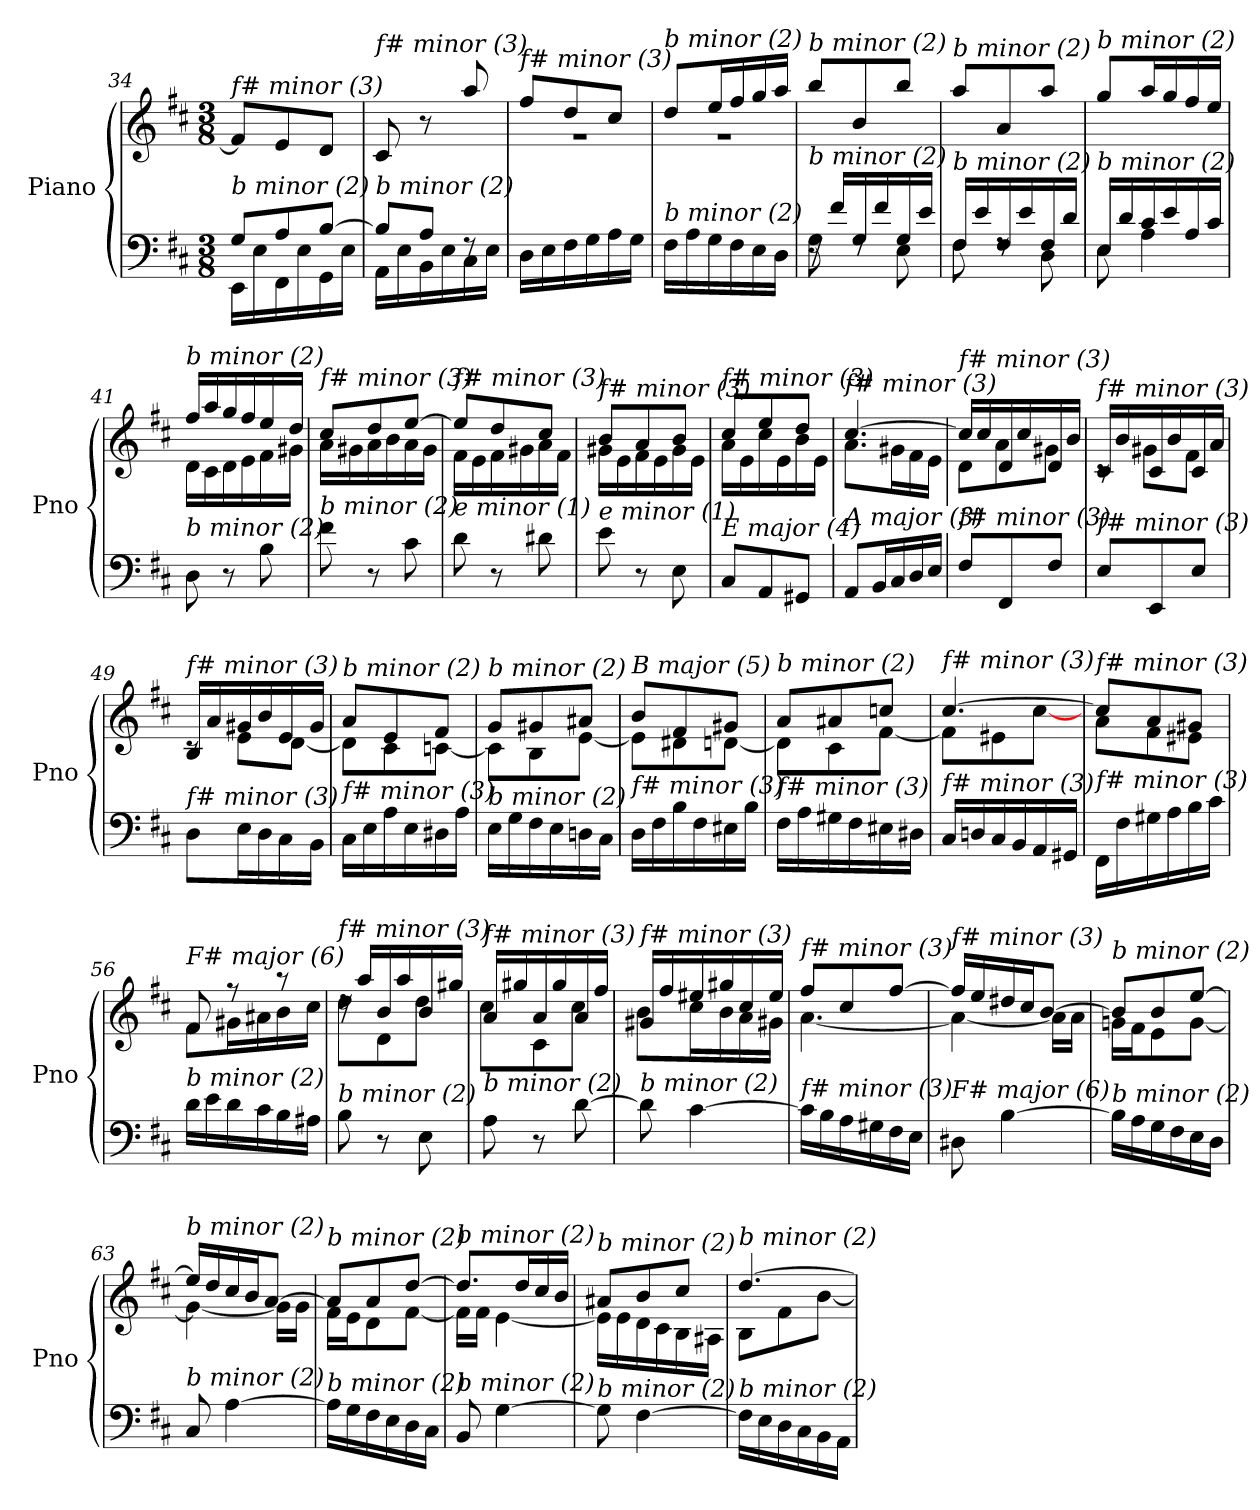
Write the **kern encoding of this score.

**kern	**kern
*part1	*part1
*staff2	*staff1
*I"Piano	*
*I'Pno	*
*clefF4	*clefG2
*k[f#c#]	*k[f#c#]
*M3/8	*M3/8
=34	=34
*^	*
!	!	!LO:TX:i:t=f# minor (3)
!LO:TX:i:t=b minor (2)	!	!
8G/L	16EE\LL	8f#/L]
.	16E\	.
8A/	16FF#\	8e/
.	16E\	.
[8B/J	16GG\	8d/J
.	16E\JJ	.
=35	=35	=35
!	!	!LO:TX:i:t=f# minor (3)
!LO:TX:i:t=b minor (2)	!	!
8B/L]	16AA\LL	8c#/
.	16E\	.
8A/J	16BB\	8r
.	16E\	.
8rF	16C#\	8aa/
.	16E\JJ	.
!!LO:LB:g=z
=36	=36	=36
*	*	*^
!	!	!LO:TX:i:t=f# minor (3)	!
!LO:TX:i:t=b minor (2)	!	!	!
*v	*v	*	*
16D\LL	8ff#/L	4.r
16E\	.	.
16F#\	8dd/	.
16G\	.	.
16A\	8cc#/J	.
16G\JJ	.	.
=37	=37	=37
!	!LO:TX:i:t=b minor (2)	!
!LO:TX:i:t=b minor (2)	!	!
16F#\LL	8dd/L	4.r
16A\	.	.
16G\	16ee/L	.
16F#\	16ff#/	.
16E\	16gg/	.
16D\JJ	16aa/JJ	.
*	*v	*v
=38	=38
*^	*
!	!	!LO:TX:i:t=b minor (2)
!LO:TX:i:t=b minor (2)	!	!
16rF	8G\	8bb/L
16f#/LL	.	.
16G/	8rF	8b/
16f#/	.	.
16G/	8E\	8bb/J
16e/JJ	.	.
=39	=39	=39
!	!	!LO:TX:i:t=b minor (2)
!LO:TX:i:t=b minor (2)	!	!
16F#/LL	8F#\	8aa/L
16e/	.	.
16F#/	8rF	8a/
16e/	.	.
16F#/	8D\	8aa/J
16d/JJ	.	.
=40	=40	=40
!	!	!LO:TX:i:t=b minor (2)
!LO:TX:i:t=b minor (2)	!	!
16E/LL	8E\	8gg/L
16d/	.	.
16c#/	4A\	16aa/L
16e/	.	16gg/
16A/	.	16ff#/
16c#/JJ	.	16ee/JJ
*v	*v	*
=41	=41
*	*^
!	!LO:TX:i:t=b minor (2)	!
!LO:TX:i:t=b minor (2)	!	!
8D\	16ff#/LL	16d\LL
.	16aa/	16c#\
8r	16gg/	16d\
.	16ff#/	16e\
8B\	16ee/	16f#\
.	16dd/JJ	16g#X\JJ
!!LO:LB:g=z	!!
=42	=42	=42
!	!LO:TX:i:t=f# minor (3)	!
!LO:TX:i:t=b minor (2)	!	!
8f#\	8cc#/L	16a\LL
.	.	16g#X\
8r	8dd/	16a\
.	.	16b\
8c#\	[8ee/J	16a\
.	.	16g#\JJ
=43	=43	=43
!	!LO:TX:i:t=f# minor (3)	!
!LO:TX:i:t=e minor (1)	!	!
8d\	8ee/L]	16f#\LL
.	.	16e\
8r	8dd/	16f#\
.	.	16g#X\
8d#X\	8cc#/J	16a\
.	.	16f#\JJ
=44	=44	=44
!	!LO:TX:i:t=f# minor (3)	!
!LO:TX:i:t=e minor (1)	!	!
8e\	8b/L	16g#X\LL
.	.	16e\
8r	8a/	16f#\
.	.	16e\
8E\	8b/J	16g#\
.	.	16e\JJ
=45	=45	=45
!	!LO:TX:i:t=f# minor (3)	!
!LO:TX:i:t=E major (4)	!	!
8C#/L	8cc#/L	16a\LL
.	.	16e\
8AA/	8ee/	16cc#\
.	.	16e\
8GG#X/J	8dd/J	16b\
.	.	16e\JJ
=46	=46	=46
!	!LO:TX:i:t=f# minor (3)	!
!LO:TX:i:t=A major (3)	!	!
8AA/L	[4.cc#/	8.a\L
16BB/L	.	.
16C#/	.	16g#X\L
16D/	.	16f#\
16E/JJ	.	16e\JJ
=47	=47	=47
!	!LO:TX:i:t=f# minor (3)	!
!LO:TX:i:t=f# minor (3)	!	!
8F#/L	16cc#/LL]	8d\L
.	16cc#/	.
8FF#/	16d/	8a\
.	16cc#/	.
8F#/J	16d/	8g#X\J
.	16b/JJ	.
!!LO:LB:g=z	!!
=48	=48	=48
!	!LO:TX:i:t=f# minor (3)	!
!LO:TX:i:t=f# minor (3)	!	!
8E/L	16c#/LL	8rc
.	16b/	.
8EE/	16c#/	8g#X\L
.	16b/	.
8E/J	16c#/	8f#\J
.	16a/JJ	.
=49	=49	=49
!	!LO:TX:i:t=f# minor (3)	!
!LO:TX:i:t=f# minor (3)	!	!
8D\L	16B/LL	8rc
.	16a/	.
16E\L	16g#X/	8e\L
16D\	16b/	.
16C#\	16e/	[8d\J
16BB\JJ	16g#/JJ	.
=50	=50	=50
!	!LO:TX:i:t=b minor (2)	!
!LO:TX:i:t=f# minor (3)	!	!
16C#\LL	8a/L	8d\L]
16E\	.	.
16A\	8e/	8c#\
16E\	.	.
16D#X\	8f#/J	[8cn\J
16A\JJ	.	.
=51	=51	=51
!	!LO:TX:i:t=b minor (2)	!
!LO:TX:i:t=b minor (2)	!	!
16E\LL	8g/L	8c\L]
16G\	.	.
16F#\	8g#X/	8B\
16E\	.	.
16Dn\	8a#X/J	[8e\J
16C#\JJ	.	.
=52	=52	=52
!	!LO:TX:i:t=B major (5)	!
!LO:TX:i:t=f# minor (3)	!	!
16D\LL	8b/L	8e\L]
16F#\	.	.
16B\	8f#/	8d#X\
16F#\	.	.
16E#X\	8g#X/J	[8dn\J
16B\JJ	.	.
!!LO:LB:g=z	!!
=53	=53	=53
!	!LO:TX:i:t=b minor (2)	!
!LO:TX:i:t=f# minor (3)	!	!
16F#\LL	8a/L	8d\L]
16A\	.	.
16G#X\	8a#X/	8c#\
16F#\	.	.
16E#X\	8ccni/J	[8f#\J
16D#X\JJ	.	.
=54	=54	=54
!	!LO:TX:i:t=f# minor (3)	!
!LO:TX:i:t=f# minor (3)	!	!
16C#/LL	[4.cc#/	8f#\L]
16Dn/	.	.
16C#/	.	8e#X\
16BB/	.	.
16AA/	.	[8cc#\J
16GG#X/JJ	.	.
=55	=55	=55
!	!LO:TX:i:t=f# minor (3)	!
!LO:TX:i:t=f# minor (3)	!	!
16FF#\LL	8cc#/L]	8a\L
16F#\	.	.
16G#X\	8a/	8f#\
16A\	.	.
16B\	8g#X/J	8e#X\J
16c#\JJ	.	.
=56	=56	=56
!	!LO:TX:i:t=F# major (6)	!
!LO:TX:i:t=b minor (2)	!	!
16d\LL	8f#/	8f#\L
16e\	.	.
16d\	8r	16g#X\L
16c#\	.	16a#X\
16B\	8r	16b\
16A#X\JJ	.	16cc#\JJ
=57	=57	=57
!	!LO:TX:i:t=f# minor (3)	!
!LO:TX:i:t=b minor (2)	!	!
8B\	16rdd	8dd\L
.	16aa/LL	.
8r	16b/	8d\
.	16aa/	.
8E\	16b/	8dd\J
.	16gg#X/JJ	.
=58	=58	=58
!	!LO:TX:i:t=f# minor (3)	!
!LO:TX:i:t=b minor (2)	!	!
8A\	16a/LL	8cc#\L
.	16gg#X/	.
8r	16a/	8c#\
.	16gg#/	.
[8d\	16a/	8cc#\J
.	16ff#/JJ	.
!!LO:LB:g=z	!!
=59	=59	=59
!	!LO:TX:i:t=f# minor (3)	!
!LO:TX:i:t=b minor (2)	!	!
8d\]	16g#X/LL	8b\L
.	16ff#/	.
[4c#\	16ee#X/	16cc#\L
.	16gg#X/	16b\
.	16cc#/	16a\
.	16ee#/JJ	16g#X\JJ
=60	=60	=60
!	!LO:TX:i:t=f# minor (3)	!
!LO:TX:i:t=f# minor (3)	!	!
16c#\LL]	8ff#/L	[4.a\
16B\	.	.
16A\	8cc#/	.
16G#X\	.	.
16F#\	[8ff#/J	.
16E\JJ	.	.
=61	=61	=61
!	!LO:TX:i:t=f# minor (3)	!
!LO:TX:i:t=F# major (6)	!	!
8D#X\	16ff#/LL]	4a\_
.	16ee/	.
[4B\	16dd#X/	.
.	16cc#/J	.
.	[8b/J	16a\LL]
.	.	16a\JJ
=62	=62	=62
!	!LO:TX:i:t=b minor (2)	!
!LO:TX:i:t=b minor (2)	!	!
16B\LL]	8b/L]	16gn\LL
16A\	.	16f#\J
16G\	8b/	8e\
16F#\	.	.
16E\	[8ee/J	[8g\J
16D\JJ	.	.
=63	=63	=63
!	!LO:TX:i:t=b minor (2)	!
!LO:TX:i:t=b minor (2)	!	!
8C#/	16ee/LL]	4g\_
.	16dd/	.
[4A\	16cc#/	.
.	16b/J	.
.	[8a/J	16g\LL]
.	.	16g\JJ
=64	=64	=64
!	!LO:TX:i:t=b minor (2)	!
!LO:TX:i:t=b minor (2)	!	!
16A\LL]	8a/L]	16f#\LL
16G\	.	16e\J
16F#\	8a/	8d\
16E\	.	.
16D\	[8dd/J	[8f#\J
16C#\JJ	.	.
!!LO:PB:g=z	!!
=65	=65	=65
!	!LO:TX:i:t=b minor (2)	!
!LO:TX:i:t=b minor (2)	!	!
8BB/	8.dd/L]	16f#\LL]
.	.	16f#\JJ
[4G\	.	[4e\
.	16dd/L	.
.	16cc#/	.
.	16b/JJ	.
=66	=66	=66
!	!LO:TX:i:t=b minor (2)	!
!LO:TX:i:t=b minor (2)	!	!
8G\]	8a#X/L	16e\LL]
.	.	16e\
[4F#\	8b/	16d\
.	.	16c#\
.	8cc#/J	16B\
.	.	16A#X\JJ
=67	=67	=67
!	!LO:TX:i:t=b minor (2)	!
!LO:TX:i:t=b minor (2)	!	!
16F#\LL]	[4.dd/	8B\L
16E\	.	.
16D\	.	8f#\
16C#\	.	.
16BB\	.	[8b\J
16AA\JJ	.	.
*	*v	*v
=	=
*-	*-
